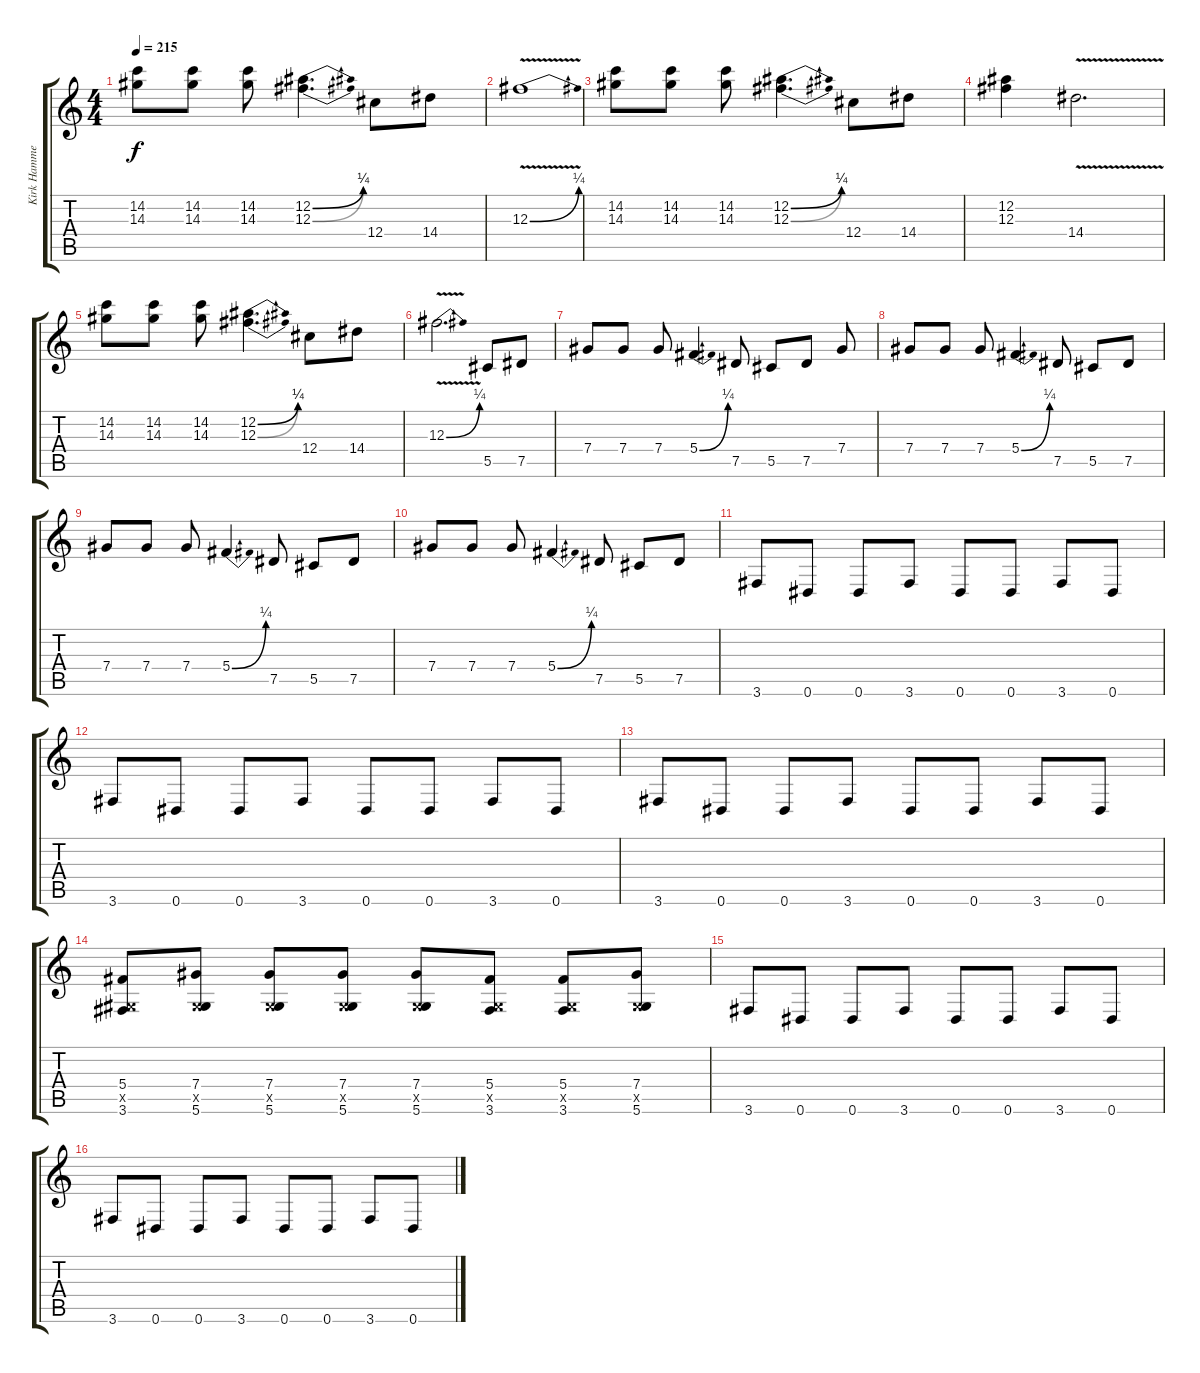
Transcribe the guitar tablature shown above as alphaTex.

\track ("Kirk Hammet" "Kirk Hamme") {instrument overdrivenguitar}
\staff {score tabs}
\tuning (Eb4 Bb3 Gb3 Db3 Ab2 Eb2) {hide}
\ts (4 4)
\tempo 215
\clef g2
\ks c
(14.2 14.3).8{dy f} (14.2 14.3).8 (14.2 14.3).8 (12.2{be (bend 0 0 60 1)} 12.3{be (bend 0 0 60 1)}).4{d} 12.4.8 14.4.8 |
12.3{be (bend 0 0 60 1) v}.1 |
(14.2 14.3).8 (14.2 14.3).8 (14.2 14.3).8 (12.2{be (bend 0 0 60 1)} 12.3{be (bend 0 0 60 1)}).4{d} 12.4.8 14.4.8 |
(12.2 12.3).4 14.4{v}.2{d} |
(14.2 14.3).8 (14.2 14.3).8 (14.2 14.3).8 (12.2{be (bend 0 0 60 1)} 12.3{be (bend 0 0 60 1)}).4{d} 12.4.8 14.4.8 |
12.3{be (bend 0 0 60 1) v}.2{d} 5.5.8 7.5.8 |
7.4.8 7.4.8 7.4.8 5.4{be (bend 0 0 60 1)}.4 7.5.8 5.5.8 7.5.8 7.4.8 |
7.4.8 7.4.8 7.4.8 5.4{be (bend 0 0 60 1)}.4 7.5.8 5.5.8 7.5.8 |
7.4.8 7.4.8 7.4.8 5.4{be (bend 0 0 60 1)}.4 7.5.8 5.5.8 7.5.8 |
7.4.8 7.4.8 7.4.8 5.4{be (bend 0 0 60 1)}.4 7.5.8 5.5.8 7.5.8 |
3.6.8 0.6.8 0.6.8 3.6.8 0.6.8 0.6.8 3.6.8 0.6.8 |
3.6.8 0.6.8 0.6.8 3.6.8 0.6.8 0.6.8 3.6.8 0.6.8 |
3.6.8 0.6.8 0.6.8 3.6.8 0.6.8 0.6.8 3.6.8 0.6.8 |
(5.4 0.5{x} 3.6).8 (7.4 0.5{x} 5.6).8 (7.4 0.5{x} 5.6).8 (7.4 0.5{x} 5.6).8 (7.4 0.5{x} 5.6).8 (5.4 0.5{x} 3.6).8 (5.4 0.5{x} 3.6).8 (7.4 0.5{x} 5.6).8 |
3.6.8 0.6.8 0.6.8 3.6.8 0.6.8 0.6.8 3.6.8 0.6.8 |
3.6.8 0.6.8 0.6.8 3.6.8 0.6.8 0.6.8 3.6.8 0.6.8
